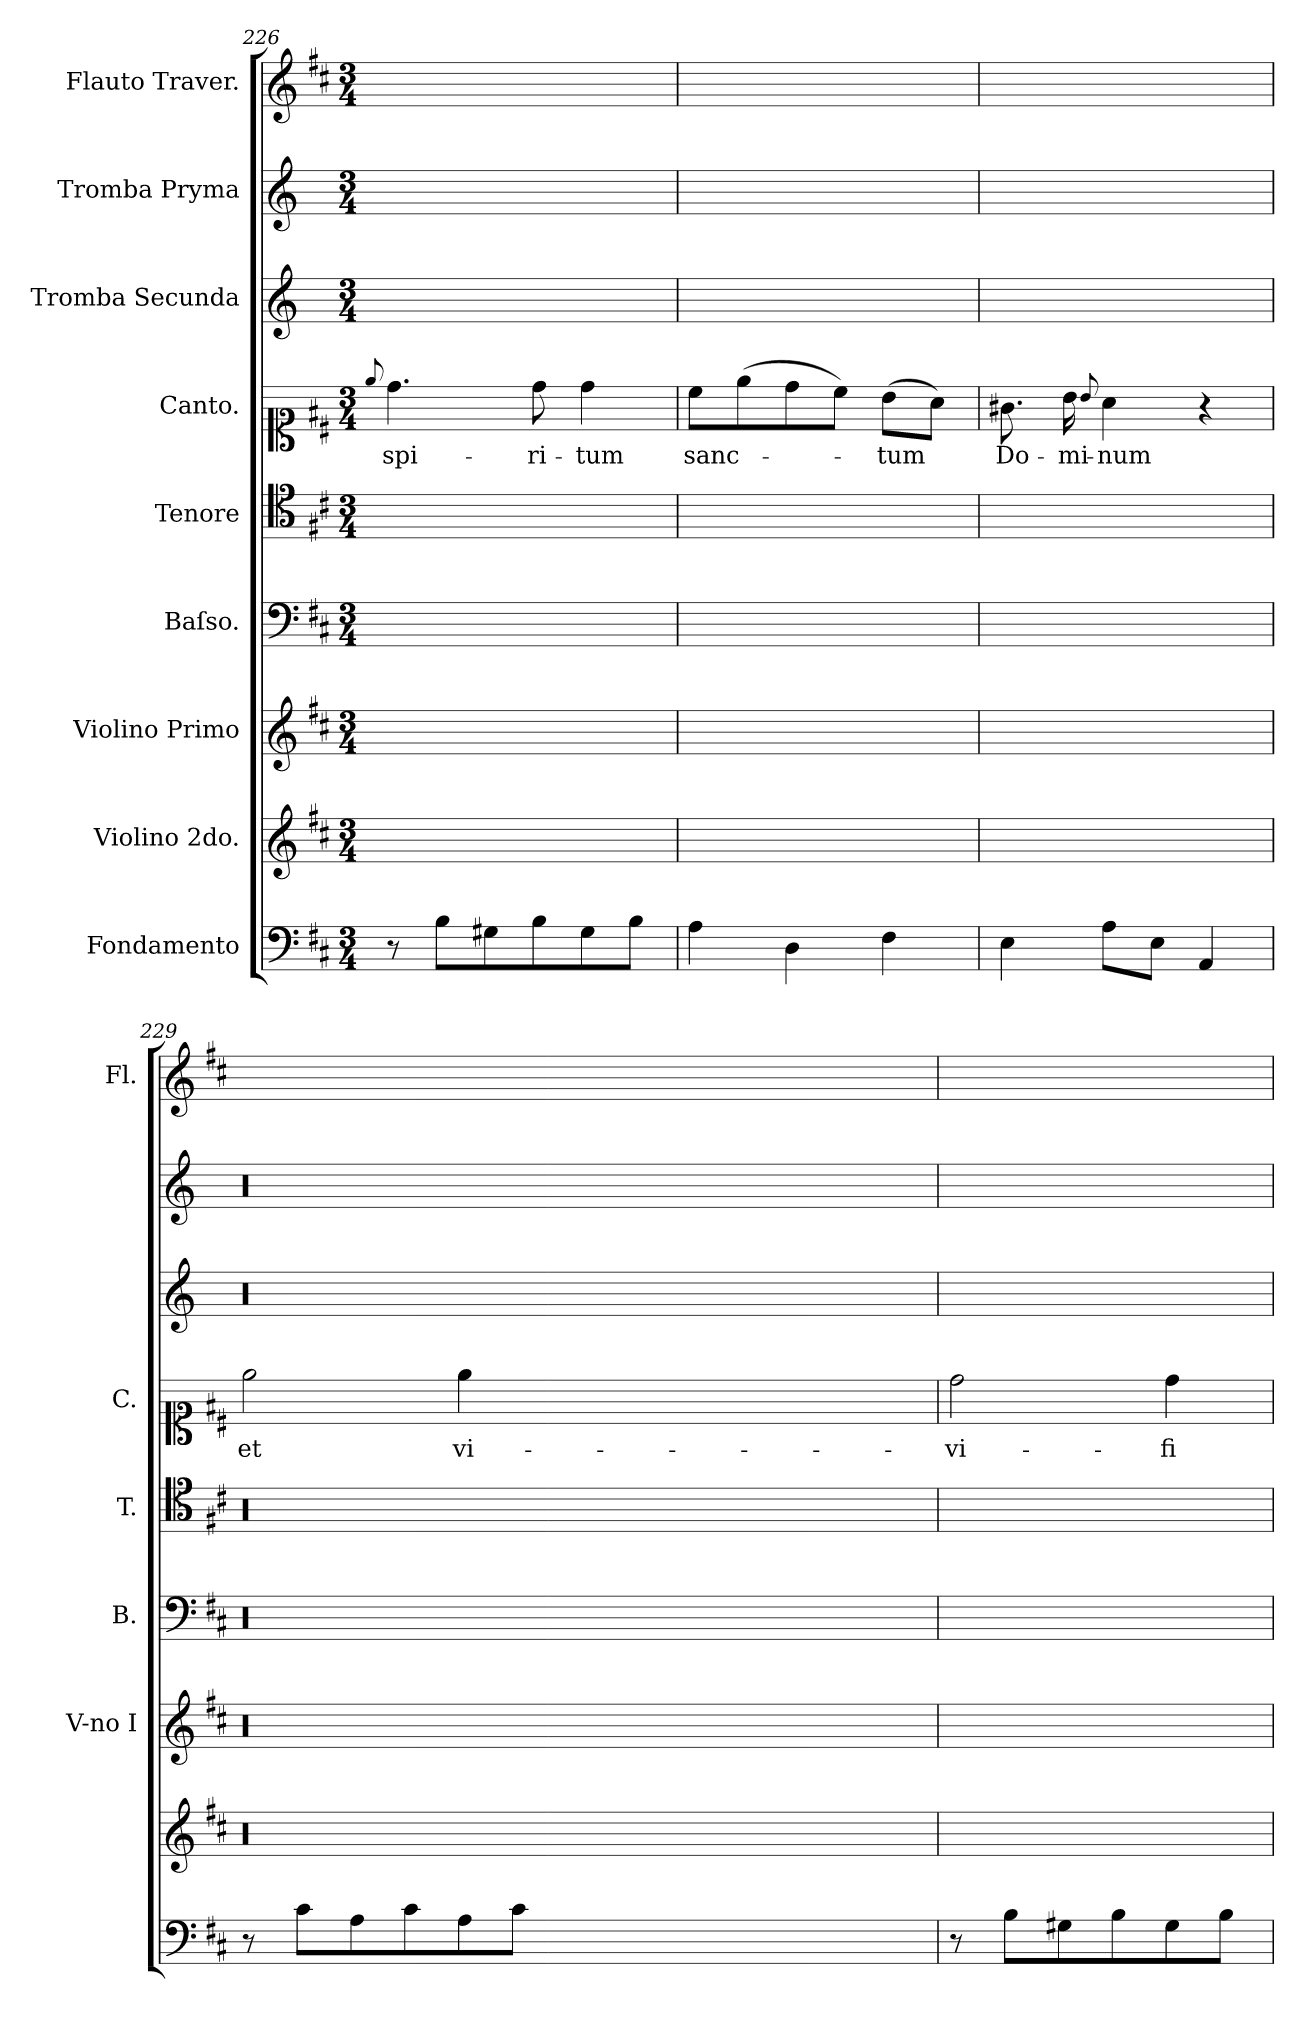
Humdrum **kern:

**kern	**kern	**kern	**kern	**kern	**kern	**text	**kern	**kern	**kern
*part9	*part8	*part7	*part6	*part5	*part4	*part4	*part3	*part2	*part1
*staff9	*staff8	*staff7	*staff6	*staff5	*staff4	*staff4	*staff3	*staff2	*staff1
*I"Fondamento	*I"Violino 2do.	*I"Violino Primo	*I"Baſso.	*I"Tenore	*I"Canto.	*	*I"Tromba Secunda	*I"Tromba Pryma	*I"Flauto Traver.
*	*	*I'V-no I	*I'B.	*I'T.	*I'C.	*	*	*	*I'Fl.
*clefF4	*clefG2	*clefG2	*clefF4	*clefC4	*clefC1	*	*clefG2	*clefG2	*clefG2
*	*	*	*	*	*	*	*ITrd-1c-2	*ITrd-1c-2	*
*k[f#c#]	*k[f#c#]	*k[f#c#]	*k[f#c#]	*k[f#c#]	*k[f#c#]	*	*k[f#c#]	*k[f#c#]	*k[f#c#]
*M3/4	*M3/4	*M3/4	*M3/4	*M3/4	*M3/4	*	*M3/4	*M3/4	*M3/4
=226	=226	=226	=226	=226	=226	=226	=226	=226	=226
.	.	.	.	.	8qqee/	.	.	.	.
8r	2.ryy	2.ryy	2.ryy	2.ryy	4.dd\	spi-	2.ryy	2.ryy	2.ryy
8B\L	.	.	.	.	.	.	.	.	.
8G#X\	.	.	.	.	.	.	.	.	.
8B\	.	.	.	.	8dd\	-ri-	.	.	.
8G#\	.	.	.	.	4dd\	-tum	.	.	.
8B\J	.	.	.	.	.	.	.	.	.
=227	=227	=227	=227	=227	=227	=227	=227	=227	=227
4A\	2.ryy	2.ryy	2.ryy	2.ryy	8cc#\L	sanc-	2.ryy	2.ryy	2.ryy
.	.	.	.	.	(>8ee\	.	.	.	.
4D\	.	.	.	.	8dd\	.	.	.	.
.	.	.	.	.	8cc#\J)	.	.	.	.
4F#\	.	.	.	.	(>8b\L	-tum	.	.	.
.	.	.	.	.	8a\J)	.	.	.	.
=228	=228	=228	=228	=228	=228	=228	=228	=228	=228
4E\	2.ryy	2.ryy	2.ryy	2.ryy	8.g#X\	Do-	2.ryy	2.ryy	2.ryy
.	.	.	.	.	16b\	-mi-	.	.	.
.	.	.	.	.	8qqb/	.	.	.	.
8A\L	.	.	.	.	4a\	-num	.	.	.
8E\J	.	.	.	.	.	.	.	.	.
4AA/	.	.	.	.	4r	.	.	.	.
=229	=229	=229	=229	=229	=229	=229	=229	=229	=229
!	!LO:N:vis=00	!LO:N:vis=00	!LO:N:vis=00	!LO:N:vis=00	!	!	!LO:N:vis=00	!LO:N:vis=00	!
8r	0.r	0.r	0.r	0.r	2ee\	et	0.r	0.r	2.ryy
8c#\L	.	.	.	.	.	.	.	.	.
8A\	.	.	.	.	.	.	.	.	.
8c#\	.	.	.	.	.	.	.	.	.
8A\	.	.	.	.	4ee\	vi-	.	.	.
8c#\J	.	.	.	.	.	.	.	.	.
0ryy	.	.	.	.	0ryy	.	.	.	0ryy
4ryy	.	.	.	.	4ryy	.	.	.	4ryy
=230	=230	=230	=230	=230	=230	=230	=230	=230	=230
8r	2.ryy	2.ryy	2.ryy	2.ryy	2dd\	-vi-	2.ryy	2.ryy	2.ryy
8B\L	.	.	.	.	.	.	.	.	.
8G#X\	.	.	.	.	.	.	.	.	.
8B\	.	.	.	.	.	.	.	.	.
8G#\	.	.	.	.	4dd\	-fi-	.	.	.
8B\J	.	.	.	.	.	.	.	.	.
=	=	=	=	=	=	=	=	=	=
*-	*-	*-	*-	*-	*-	*-	*-	*-	*-
